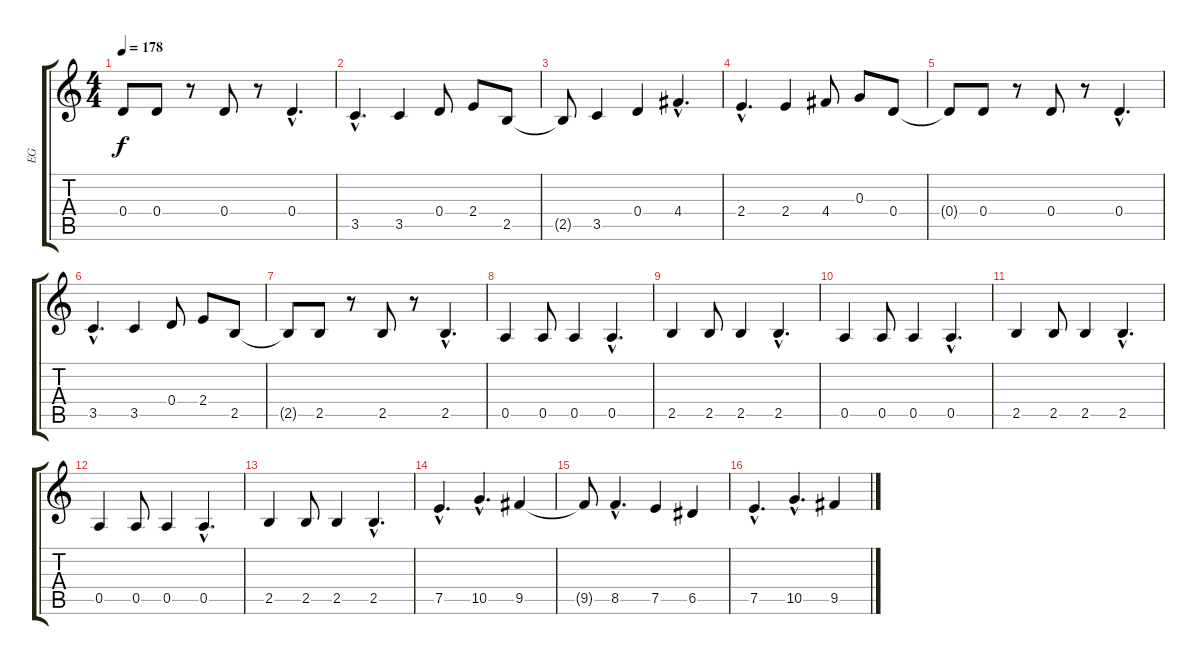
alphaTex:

\track ("EG" "EG") {instrument overdrivenguitar}
\staff {score tabs}
\tuning (E4 B3 G3 D3 A2 E2) {hide}
\ts (4 4)
\tempo 178
\clef g2
\ks c
0.4{t}.8{dy f} 0.4.8 r.8 0.4.8 r.8 0.4{hac}.4{d} |
3.5{hac}.4{d} 3.5.4 0.4.8 2.4.8 2.5.8 |
2.5{t}.8 3.5.4 0.4.4 4.4{hac}.4{d} |
2.4{hac}.4{d} 2.4.4 4.4.8 0.3.8 0.4.8 |
0.4{t}.8 0.4.8 r.8 0.4.8 r.8 0.4{hac}.4{d} |
3.5{hac}.4{d} 3.5.4 0.4.8 2.4.8 2.5.8 |
2.5{t}.8 2.5.8 r.8 2.5.8 r.8 2.5{hac}.4{d} |
0.5.4 0.5.8 0.5.4 0.5{hac}.4{d} |
2.5.4 2.5.8 2.5.4 2.5{hac}.4{d} |
0.5.4 0.5.8 0.5.4 0.5{hac}.4{d} |
2.5.4 2.5.8 2.5.4 2.5{hac}.4{d} |
0.5.4 0.5.8 0.5.4 0.5{hac}.4{d} |
2.5.4 2.5.8 2.5.4 2.5{hac}.4{d} |
7.5{hac}.4{d} 10.5{hac}.4{d} 9.5.4 |
9.5{t}.8 8.5{hac}.4{d} 7.5.4 6.5.4 |
7.5{hac}.4{d} 10.5{hac}.4{d} 9.5.4
